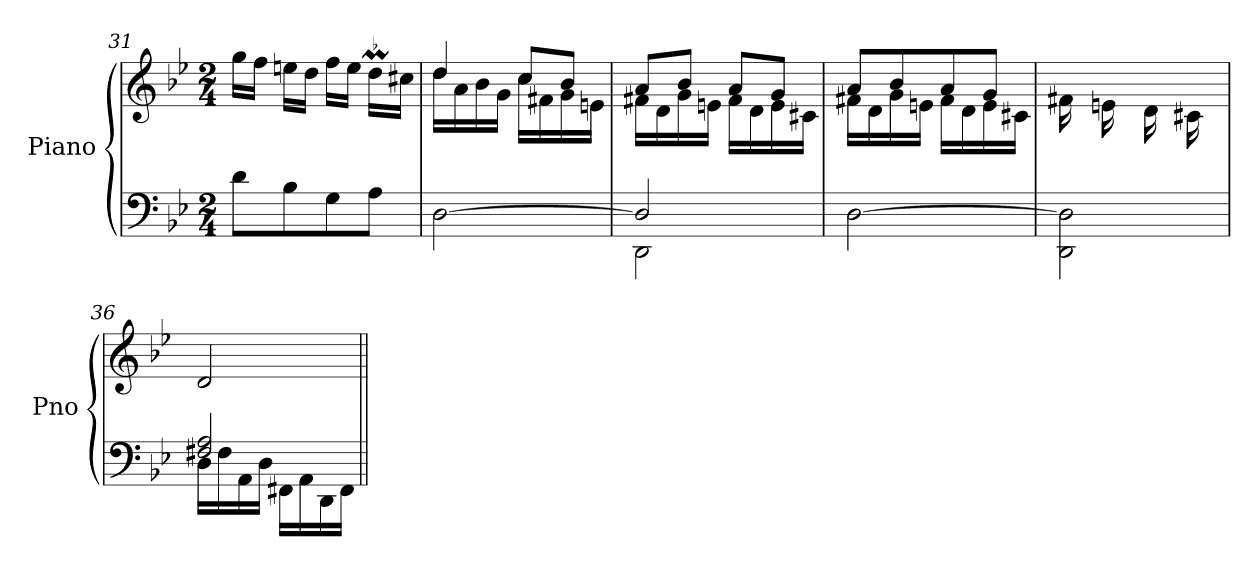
**kern	**kern
*part1	*part1
*staff2	*staff1
*I"Piano	*
*I'Pno	*
*clefF4	*clefG2
*k[b-e-]	*k[b-e-]
*M2/4	*M2/4
=31	=31
8d\L	16gg\LL
.	16ff\JJ
8B-\	16een\LL
.	16dd\JJ
8G\	16ff\LL
.	16ee\JJ
8A\J	16ddm\LL
.	16cc#X\JJ
=32	=32
*	*^
[2D\	4dd/	16dd\LL
.	.	16a\
.	.	16b-\
.	.	16g\JJ
.	8cc/L	16cc\LL
.	.	16f#X\
.	8b-/J	16g\
.	.	16en\JJ
=33	=33	=33
*^	*	*
2D/]	2DD\	8a/L	16f#X\LL
.	.	.	16d\
.	.	8b-/J	16g\
.	.	.	16en\JJ
.	.	8a/L	16f#\LL
.	.	.	16d\
.	.	8g/J	16e\
.	.	.	16c#X\JJ
*v	*v	*	*
!!LO:LB:g=z	!!
=34	=34	=34
[2D\	8a/L	16f#X\LL
.	.	16d\
.	8b-/	16g\
.	.	16en\JJ
.	8a/	16f#\LL
.	.	16d\
.	8g/J	16e\
.	.	16c#X\JJ
*	*v	*v
=35	=35
*^	*
16ryy	2DD\ 2D\]	16f#X\LL
16A/	.	16ryy
16ryy	.	16en\
16G/JJ	.	16ryy
16ryy	.	16d\LL
16F#X/	.	16ryy
16ryy	.	16c#X\
16En/JJ	.	16ryy
=36	=36	=36
2F#X/ 2A/	16D\LL	2d/
.	16F#\	.
.	16AA\	.
.	16D\JJ	.
.	16FF#X\LL	.
.	16AA\	.
.	16DD\	.
.	16FF#\JJ	.
*v	*v	*
=||	=||
*-	*-
